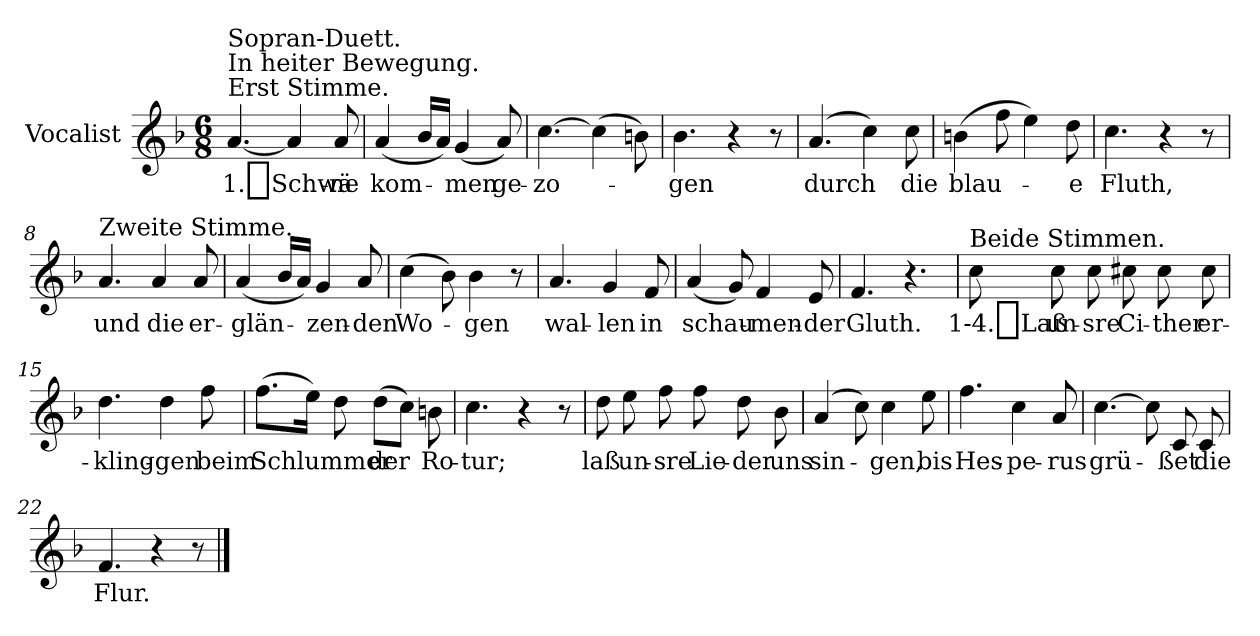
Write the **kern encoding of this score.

**kern	**text
*part1	*part1
*staff1	*staff1
*I"Vocalist	*
*k[b-]	*
*F:	*
*M6/8	*
=1	=1
!LO:TX:a:t=Erst Stimme.	!
!LO:TX:a:t=In heiter Bewegung.	!
!LO:TX:a:t=Sopran-Duett.	!
[4.a	1._Schwä-
4a]	.
8a	-ne
=2	=2
(4a	kom-
16b-LL	.
16aJJ)	.
(4g	-men
8a)	ge-
=3	=3
[4.cc	-zo-
(4cc]	.
8bn)	.
=4	=4
4.b-	-gen
4r	.
8r	.
=5	=5
(4.a	durch
4cc)	.
8cc	die
=6	=6
(4bn	blau-
8ff	.
4ee)	.
8dd	-e
=7	=7
4.cc	Fluth,
4r	.
8r	.
=8	=8
!LO:TX:a:t=Zweite Stimme.	!
4.a	und
4a	die
8a	er-
=9	=9
(4a	-glän-
16b-LL	.
16aJJ)	.
4g	-zen-
8a	-den
=10	=10
(4cc	Wo-
8b-)	.
4b-	-gen
8r	.
=11	=11
4.a	wal-
4g	-len
8f	in
=12	=12
(4a	schau-
8g)	.
4f	-men-
8e	-der
=13	=13
4.f	Gluth.
4.r	.
=14	=14
!LO:TX:a:t=Beide Stimmen.	!
8cc	1-4._Laß
8cc	un-
8cc	-sre
8cc#X	Ci-
8cc#	-ther
8cc#	er-
=15	=15
4.dd	-kling-
4dd	-gen
8ff	beim
=16	=16
(8.ffL	Schlummer
16eeJk)	.
8dd	.
(8ddL	der
8ccJ)	.
8bn	Ro-
=17	=17
4.cc	-tur;
4r	.
8r	.
=18	=18
8dd	laß
8ee	un-
8ff	-sre
8ff	Lie-
8dd	-der
8b-	uns
=19	=19
(4a	sin-
8cc)	.
4cc	-gen,
8ee	bis
=20	=20
4.ff	Hes-
4cc	-pe-
8a	-rus
=21	=21
[4.cc	grü-
8cc]	.
8c	-ßet
8c	die
=22	=22
4.f	Flur.
4r	.
8r	.
==	==
*-	*-
